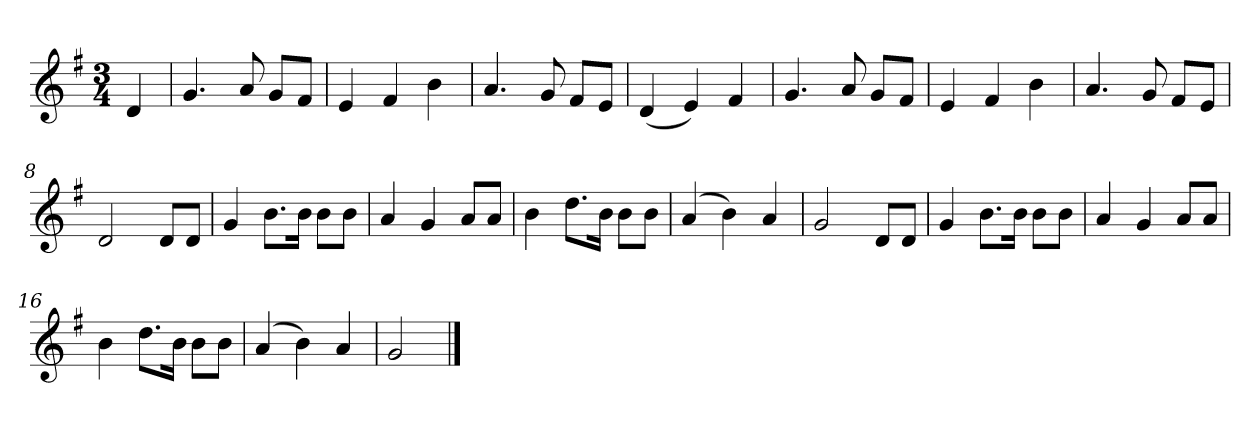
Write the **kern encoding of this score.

**kern
*part1
*staff1
*k[f#]
*M3/4
*MM120
=
4d
=1
4.g
8a
8gL
8f#J
=2
4e
4f#
4b
=3
4.a
8g
8f#L
8eJ
=4
(4d
4e)
4f#
=5
4.g
8a
8gL
8f#J
=6
4e
4f#
4b
=7
4.a
8g
8f#L
8eJ
=8
2d
8dL
8dJ
=9
4g
8.bL
16bJk
8bL
8bJ
=10
4a
4g
8aL
8aJ
=11
4b
8.ddL
16bJk
8bL
8bJ
=12
(4a
4b)
4a
=13
2g
8dL
8dJ
=14
4g
8.bL
16bJk
8bL
8bJ
=15
4a
4g
8aL
8aJ
=16
4b
8.ddL
16bJk
8bL
8bJ
=17
(4a
4b)
4a
=18
2g
==
*-
